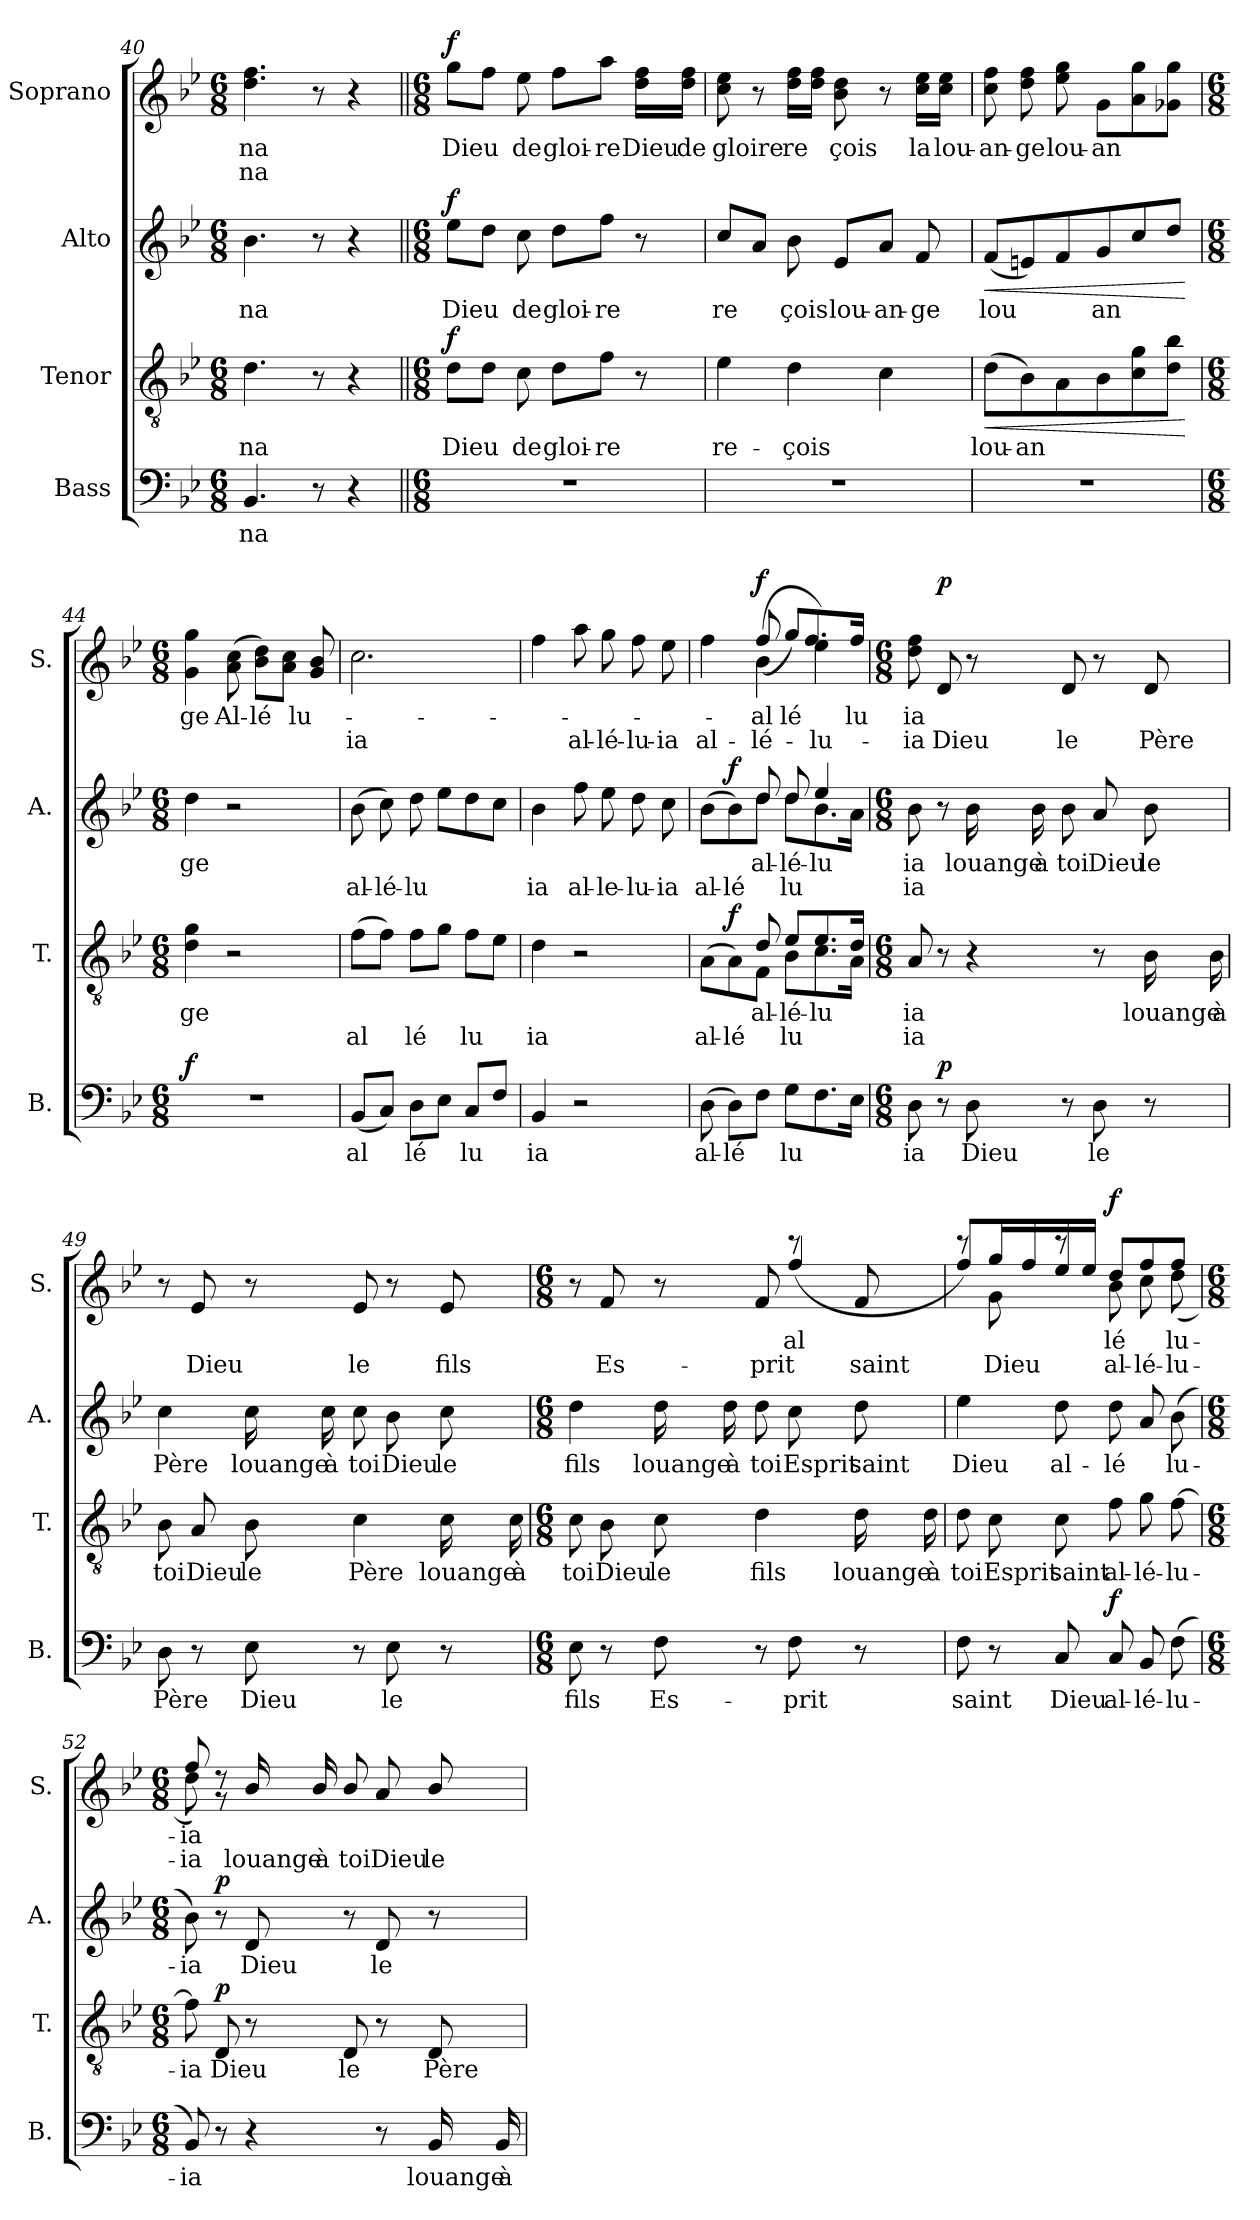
**kern	**text	**dynam	**kern	**text	**text	**dynam	**kern	**text	**text	**dynam	**kern	**text	**text	**dynam
*part4	*part4	*part4	*part3	*part3	*part3	*part3	*part2	*part2	*part2	*part2	*part1	*part1	*part1	*part1
*staff4	*staff4	*staff4	*staff3	*staff3	*staff3	*staff3	*staff2	*staff2	*staff2	*staff2	*staff1	*staff1	*staff1	*staff1
*I"Bass	*	*	*I"Tenor	*	*	*	*I"Alto	*	*	*	*I"Soprano	*	*	*
*I'B.	*	*	*I'T.	*	*	*	*I'A.	*	*	*	*I'S.	*	*	*
!!LO:PB:g=z
*clefF4	*	*	*clefGv2	*	*	*	*clefG2	*	*	*	*clefG2	*	*	*
*k[b-e-]	*	*	*k[b-e-]	*	*	*	*k[b-e-]	*	*	*	*k[b-e-]	*	*	*
*B-:	*	*	*B-:	*	*	*	*B-:	*	*	*	*B-:	*	*	*
*M6/8	*	*	*M6/8	*	*	*	*M6/8	*	*	*	*M6/8	*	*	*
=40	=40	=40	=40	=40	=40	=40	=40	=40	=40	=40	=40	=40	=40	=40
4.BB-/	na	.	4.d\	-na	.	.	4.b-\	-na	.	.	4.dd\ 4.ff\	-na	na	.
8r	.	.	8r	.	.	.	8r	.	.	.	8r	.	.	.
4r	.	.	4r	.	.	.	4r	.	.	.	4r	.	.	.
=41||	=41||	=41||	=41||	=41||	=41||	=41||	=41||	=41||	=41||	=41||	=41||	=41||	=41||	=41||
*M6/8	*	*	*M6/8	*	*	*	*M6/8	*	*	*	*M6/8	*	*	*
!	!	!	!	!	!	!LO:DY:b	!	!	!	!LO:DY:b	!	!	!	!LO:DY:b
2.r	.	.	8d\L	Dieu	.	f	8ee-\L	Dieu	.	f	8gg\L	Dieu	.	f
.	.	.	8d\J	-	.	.	8dd\J	-	.	.	8ff\J	-	.	.
.	.	.	8c\	de	.	.	8cc\	de	.	.	8ee-\	de	.	.
.	.	.	8d\L	gloi-	.	.	8dd\L	gloi-	.	.	8ff\L	gloi-	.	.
.	.	.	8f\J	-re	.	.	8ff\J	-re	.	.	8aa\J	-re	.	.
.	.	.	8r	.	.	.	8r	.	.	.	16dd\ 16ff\LL	Dieu	.	.
.	.	.	.	.	.	.	.	.	.	.	16dd\ 16ff\JJ	de	.	.
=42	=42	=42	=42	=42	=42	=42	=42	=42	=42	=42	=42	=42	=42	=42
2.r	.	.	4e-\	re-	.	.	8cc/L	re	.	.	8cc\ 8ee-\	gloire	.	.
.	.	.	.	.	.	.	8a/J	-	.	.	8r	.	.	.
.	.	.	4d\	-çois	.	.	8b-\	çois	.	.	16dd\ 16ff\LL	re	.	.
.	.	.	.	.	.	.	.	.	.	.	16dd\ 16ff\JJ	-	.	.
.	.	.	.	.	.	.	8e-/L	lou-	.	.	8b-\ 8dd\	çois	.	.
.	.	.	4c\	-	.	.	8a/J	-an-	.	.	8r	.	.	.
.	.	.	.	.	.	.	8f/	-ge	.	.	16cc\ 16ee-\LL	la	.	.
.	.	.	.	.	.	.	.	.	.	.	16cc\ 16ee-\JJ	lou-	.	.
=43	=43	=43	=43	=43	=43	=43	=43	=43	=43	=43	=43	=43	=43	=43
!	!	!	!	!	!	!LO:HP:b	!	!	!	!LO:HP:b	!	!	!	!
2.r	.	.	(8d\L	lou-	.	<	(8f/L	lou	.	<	8cc\ 8ff\	-an-	.	.
.	.	.	8B-\)	-an	.	.	8en/)	-	.	.	8dd\ 8ff\	-ge	.	.
.	.	.	8A\	.	.	.	8f/	-	.	.	8ee-\ 8gg\	lou-	.	.
.	.	.	8B-\	.	.	.	8g/	an	.	.	8g\L	-an	.	.
.	.	.	8c\ 8g\	.	.	.	8cc/	-	.	.	8a\ 8gg\	-	.	.
.	.	.	8d\ 8b-\J	.	.	.	8dd/J	-	.	.	8g-X\ 8gg\J	-	.	.
.	.	.	.	.	.	[	.	.	.	[	.	.	.	.
!!LO:PB:g=z
=44	=44	=44	=44	=44	=44	=44	=44	=44	=44	=44	=44	=44	=44	=44
*M6/8	*	*	*M6/8	*	*	*	*M6/8	*	*	*	*M6/8	*	*	*
!	!	!LO:DY:a	!	!	!	!	!	!	!	!	!	!	!	!
2.r	.	f	4d\ 4g\	ge	.	.	4dd\	ge	.	.	4g\ 4gg\	ge	.	.
.	.	.	2r	.	.	.	2r	.	.	.	(8a\ 8cc\	Al-	.	.
.	.	.	.	.	.	.	.	.	.	.	8b-\ 8dd\L)	-lé	.	.
.	.	.	.	.	.	.	.	.	.	.	8a\ 8cc\J	-	.	.
.	.	.	.	.	.	.	.	.	.	.	8g/ 8b-/	lu-	.	.
=45	=45	=45	=45	=45	=45	=45	=45	=45	=45	=45	=45	=45	=45	=45
(8BB-/L	al	.	(8f\L	.	al	.	(8b-\	.	al-	.	2.cc\	.	ia	.
8C/J)	-	.	8f\J)	.	-	.	8cc\)	.	-lé-	.	.	.	.	.
8D\L	lé	.	8f\L	.	lé	.	8dd\	.	-lu	.	.	.	.	.
8E-\J	-	.	8g\J	.	-	.	8ee-\L	.	.	.	.	.	.	.
8C/L	lu	.	8f\L	.	lu	.	8dd\	.	.	.	.	.	.	.
8F/J	-	.	8e-\J	.	-	.	8cc\J	.	.	.	.	.	.	.
=46	=46	=46	=46	=46	=46	=46	=46	=46	=46	=46	=46	=46	=46	=46
4BB-/	ia	.	4d\	.	ia	.	4b-\	.	ia	.	4ff\	.	.	.
2r	.	.	2r	.	.	.	8ff\	.	al-	.	8aa\	.	al-	.
.	.	.	.	.	.	.	8ee-\	.	-le-	.	8gg\	.	-lé-	.
.	.	.	.	.	.	.	8dd\	.	-lu-	.	8ff\	.	-lu-	.
.	.	.	.	.	.	.	8cc\	.	-ia	.	8ee-\	.	-ia	.
!!LO:PB:g=z
=47	=47	=47	=47	=47	=47	=47	=47	=47	=47	=47	=47	=47	=47	=47
*	*	*	*^	*	*	*	*^	*	*	*	*^	*	*	*
(8D\	al-	.	(8A\L	4ryy	.	al-	.	(8b-\L	4ryy	.	al-	.	4ff\	4ryy	.	al-	.
!	!	!	!	!	!	!	!LO:DY:a	!	!	!	!	!LO:DY:a	!	!	!	!	!
8D\L)	-lé	.	8A\)	.	.	-lé	f	8b-\)	.	.	-lé	f	.	.	.	.	.
!	!	!	!	!	!	!	!	!	!	!	!	!	!	!	!	!	!LO:DY:a
8F\J	-	.	8F\J	8d/	al-	-	.	8dd\J	8dd/	al-	-	.	(4b-\	(8ff/	al-	-lé-	f
8G\L	lu	.	8B-\L	8e-/L	-lé-	lu	.	8dd/	8dd\L	-lé-	lu	.	.	8gg/L)	lé	.	.
8.F\	.	.	8.c\	8.e-/	-lu	.	.	4ee-/	8.b-\	-lu	.	.	4ee-\)	8.ff/	-	-lu-	.
16E-\Jk	.	.	16A\Jk	16d/Jk	-	.	.	.	16a\Jk	-	.	.	.	16ff/Jk	lu	.	.
*	*	*	*v	*v	*	*	*	*	*	*	*	*	*v	*v	*	*	*
*	*	*	*	*	*	*	*v	*v	*	*	*	*	*	*	*
=48	=48	=48	=48	=48	=48	=48	=48	=48	=48	=48	=48	=48	=48	=48
*M6/8	*	*	*M6/8	*	*	*	*M6/8	*	*	*	*M6/8	*	*	*
8D\	ia	.	8A/	ia	ia	.	8b-\	ia	ia	.	8dd\ 8ff\	ia	ia	.
!	!	!LO:DY:a	!	!	!	!	!	!	!	!	!	!	!	!LO:DY:a
8r	.	p	8r	.	.	.	8r	.	.	.	8d/	.	Dieu	p
8D\	Dieu	.	4r	.	.	.	16b-\	louange	.	.	8r	.	.	.
.	.	.	.	.	.	.	16b-\	à	.	.	.	.	.	.
8r	.	.	.	.	.	.	8b-\	toi	.	.	8d/	.	le	.
8D\	le	.	8r	.	.	.	8a/	Dieu	.	.	8r	.	.	.
8r	.	.	16B-\	louange	.	.	8b-\	le	.	.	8d/	.	Père	.
.	.	.	16B-\	à	.	.	.	.	.	.	.	.	.	.
=49	=49	=49	=49	=49	=49	=49	=49	=49	=49	=49	=49	=49	=49	=49
8D\	Père	.	8B-\	toi	.	.	4cc\	Père	.	.	8r	.	.	.
8r	.	.	8A/	Dieu	.	.	.	.	.	.	8e-/	.	Dieu	.
8E-\	Dieu	.	8B-\	le	.	.	16cc\	louange	.	.	8r	.	.	.
.	.	.	.	.	.	.	16cc\	à	.	.	.	.	.	.
8r	.	.	4c\	Père	.	.	8cc\	toi	.	.	8e-/	.	le	.
8E-\	le	.	.	.	.	.	8b-\	Dieu	.	.	8r	.	.	.
8r	.	.	16c\	louange	.	.	8cc\	le	.	.	8e-/	.	fils	.
.	.	.	16c\	à	.	.	.	.	.	.	.	.	.	.
!!LO:PB:g=z
=50	=50	=50	=50	=50	=50	=50	=50	=50	=50	=50	=50	=50	=50	=50
*M6/8	*	*	*M6/8	*	*	*	*M6/8	*	*	*	*M6/8	*	*	*
*	*	*	*	*	*	*	*	*	*	*	*^	*	*	*
8E-\	fils	.	8c\	toi	.	.	4dd\	fils	.	.	8r	2ryy	.	.	.
8r	.	.	8B-\	Dieu	.	.	.	.	.	.	8f/	.	.	Es-	.
8F\	Es-	.	8c\	le	.	.	16dd\	louange	.	.	8r	.	.	.	.
.	.	.	.	.	.	.	16dd\	à	.	.	.	.	.	.	.
8r	.	.	4d\	fils	.	.	8dd\	toi	.	.	8f/	.	.	-prit	.
8F\	-prit	.	.	.	.	.	8cc\	Esprit	.	.	8r	(4ff/	al	.	.
8r	.	.	16d\	louange	.	.	8dd\	saint	.	.	8f/	.	.	saint	.
.	.	.	16d\	à	.	.	.	.	.	.	.	.	.	.	.
=51	=51	=51	=51	=51	=51	=51	=51	=51	=51	=51	=51	=51	=51	=51	=51
8F\	saint	.	8d\	toi	.	.	4ee-\	Dieu	.	.	8r	8ff/L)	.	.	.
8r	.	.	8c\	Esprit	.	.	.	.	.	.	8g\	16gg/L	.	Dieu	.
.	.	.	.	.	.	.	.	.	.	.	.	16ff/	.	.	.
8C/	Dieu	.	8c\	saint	.	.	8dd\	al-	.	.	8r	16ee-/	.	.	.
.	.	.	.	.	.	.	.	.	.	.	.	16ee-/JJ	.	.	.
!	!	!LO:DY:a	!	!	!	!	!	!	!	!	!	!	!	!	!LO:DY:a
8C/	al-	f	8f\	al-	.	.	8dd\	-lé	.	.	8b-\	8dd/L	lé	al-	f
8BB-/	-lé-	.	8g\	-lé-	.	.	8a/	-	.	.	8cc\	8ff/	-	-lé-	.
(8F\	-lu-	.	[8f\	-lu-	.	.	(8b-\	lu-	.	.	8dd\	(8ff/J	lu-	-lu-	.
!!LO:PB:g=z	!!
=52	=52	=52	=52	=52	=52	=52	=52	=52	=52	=52	=52	=52	=52	=52	=52
*M6/8	*	*	*M6/8	*	*	*	*M6/8	*	*	*	*M6/8	*	*	*	*
8BB-/)	-ia	.	8f\]	-ia	.	.	8b-\)	-ia	.	.	8dd\	8ff/)	-ia	-ia	.
!	!	!	!	!	!	!LO:DY:a	!	!	!	!LO:DY:a	!	!	!	!	!
8r	.	.	8D/	Dieu	.	p	8r	.	.	p	8r	8r	.	.	.
4r	.	.	8r	.	.	.	8d/	Dieu	.	.	16b-/	2ryy	.	louange	.
.	.	.	.	.	.	.	.	.	.	.	16b-/	.	.	à	.
.	.	.	8D/	le	.	.	8r	.	.	.	8b-/	.	.	toi	.
8r	.	.	8r	.	.	.	8d/	le	.	.	8a/	.	.	Dieu	.
16BB-/	louange	.	8D/	Père	.	.	8r	.	.	.	8b-/	.	.	le	.
16BB-/	à	.	.	.	.	.	.	.	.	.	.	.	.	.	.
*	*	*	*	*	*	*	*	*	*	*	*v	*v	*	*	*
=	=	=	=	=	=	=	=	=	=	=	=	=	=	=
*-	*-	*-	*-	*-	*-	*-	*-	*-	*-	*-	*-	*-	*-	*-
